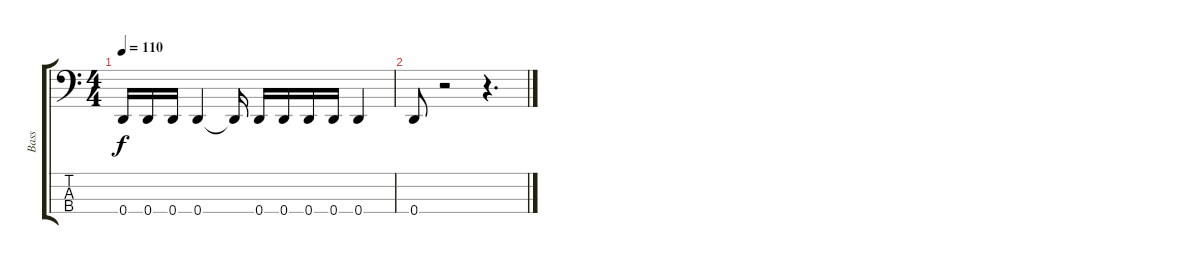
\track ("Bass" "Bass") {instrument electricbasspick}
\staff {score tabs}
\tuning (G2 D2 A1 D1) {hide}
\ts (4 4)
\tempo 110
\clef f4
\ks c
0.4.16{dy f} 0.4.16 0.4.16 0.4.4 0.4{t}.16 0.4.16 0.4.16 0.4.16 0.4.16 0.4.4 |
0.4.8 r.2 r.4{d}
